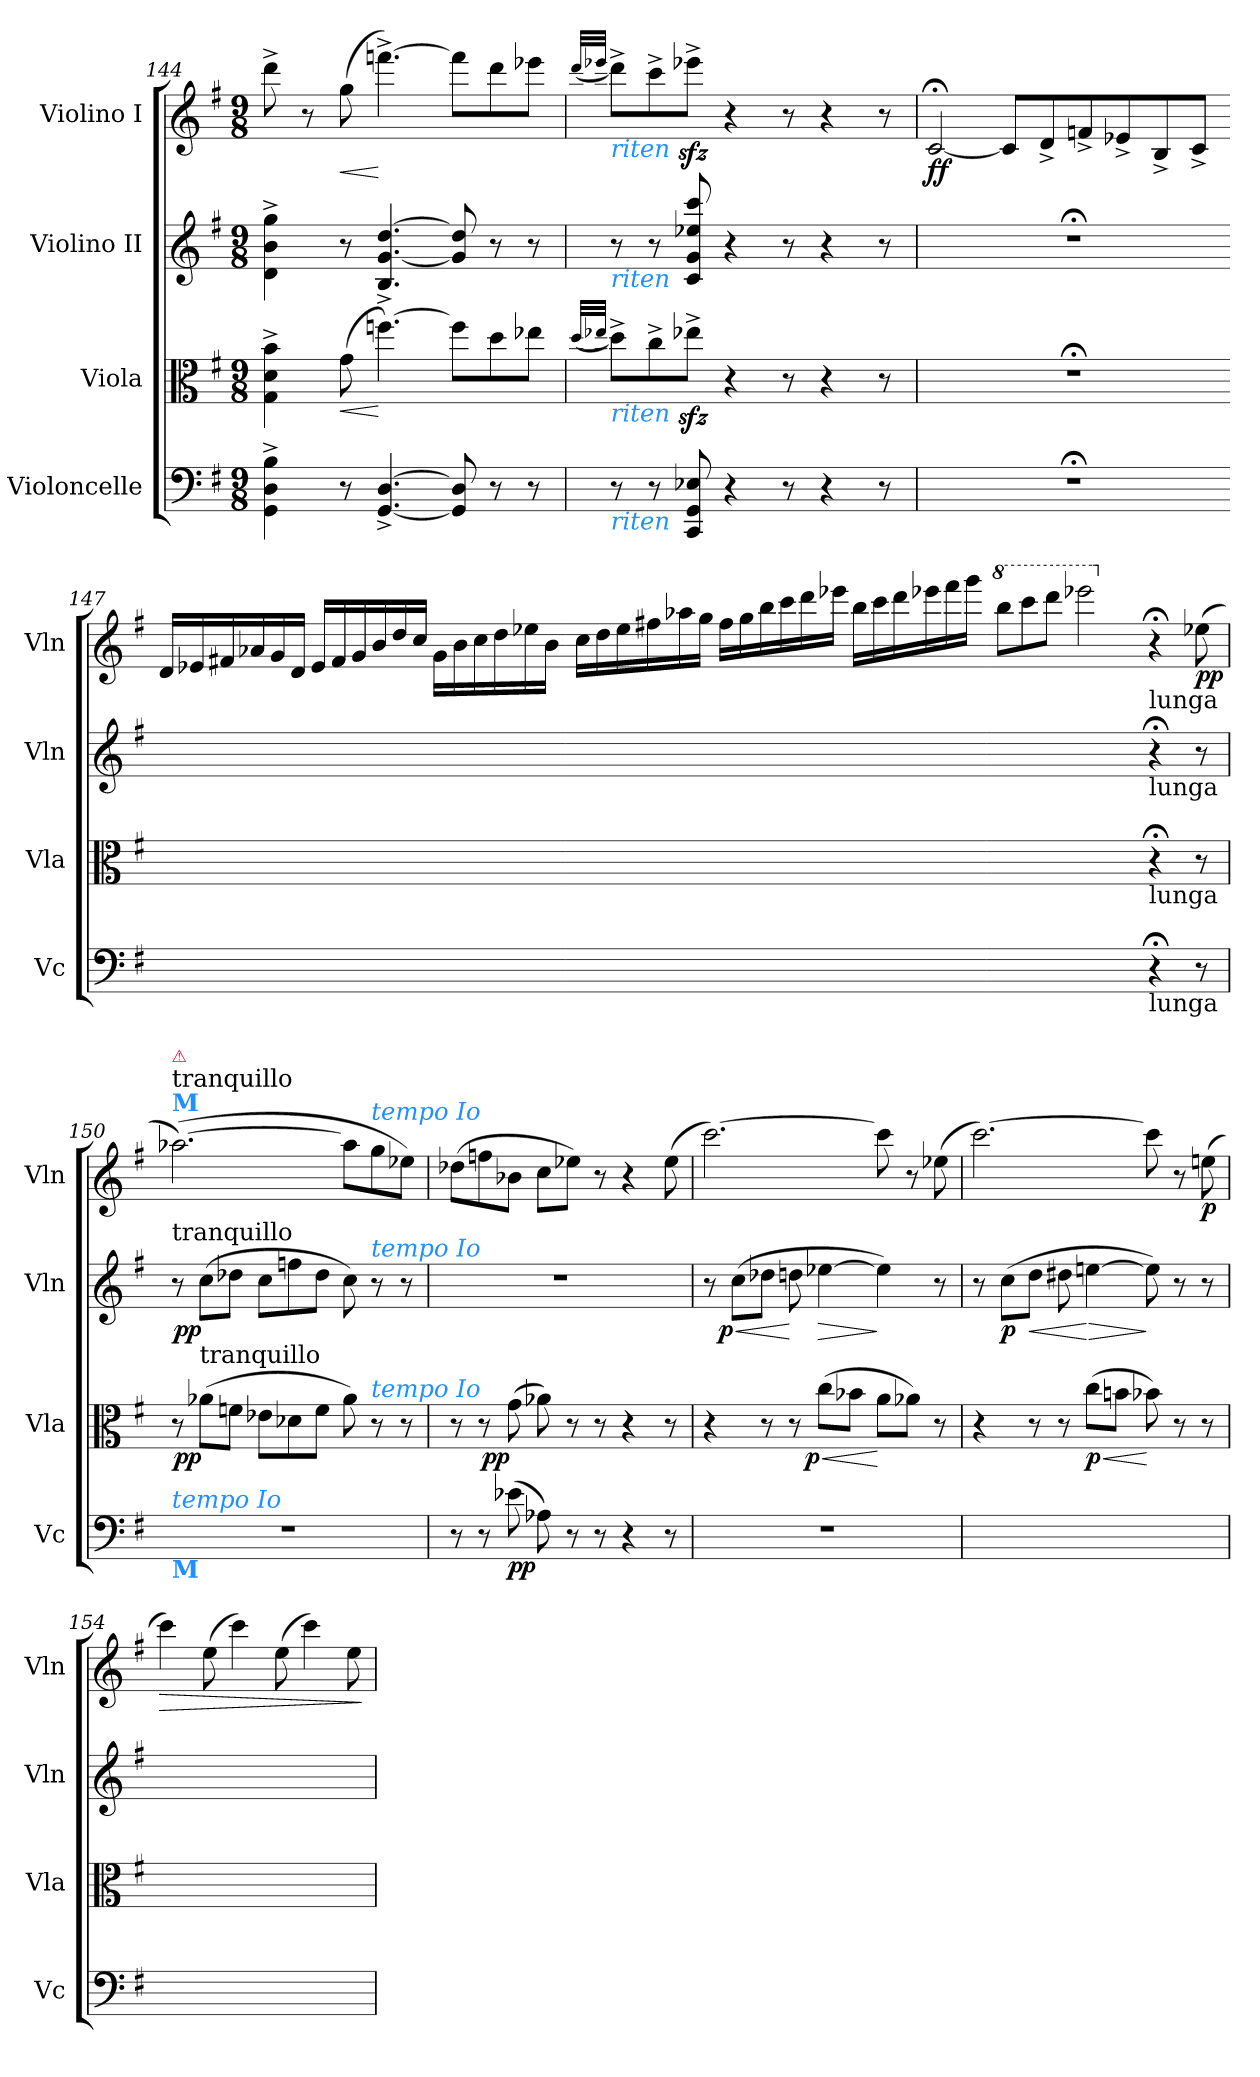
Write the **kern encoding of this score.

**kern	**dynam	**kern	**dynam	**kern	**dynam	**kern	**dynam
*part4	*part4	*part3	*part3	*part2	*part2	*part1	*part1
*staff4	*staff4	*staff3	*staff3	*staff2	*staff2	*staff1	*staff1
*I"Violoncelle	*	*I"Viola	*	*I"Violino II	*	*I"Violino I	*
*I'Vc	*	*I'Vla	*	*I'Vln	*	*I'Vln	*
*clefF4	*	*clefC3	*	*clefG2	*	*clefG2	*
*k[f#]	*	*k[f#]	*	*k[f#]	*	*k[f#]	*
*M9/8	*	*M9/8	*	*M9/8	*	*M9/8	*
=144	=144	=144	=144	=144	=144	=144	=144
4GG^\ 4D^\ 4B^\	.	4G^\ 4d^\ 4b^\	.	4d^\ 4b^\ 4gg^\	.	8ddd^\	.
.	.	.	.	.	.	8r	.
!	!	!	!LO:HP:b	!	!	!	!LO:HP:b
8r	.	(8g\	<	8r	.	(8gg\	<
[4.GG^>/ [4.D^>/	.	[4.ffn\)	[	4.B^/ [4.g^/ [4.dd^/	.	[4.fffn^\)	[
8GG]/ 8D]/	.	8ff\L]	.	8g]/ 8dd]/	.	8fff\L]	.
8r	.	8dd\	.	8r	.	8ddd\	.
8r	.	8ee-X\J	.	8r	.	8eee-X\J	.
=145	=145	=145	=145	=145	=145	=145	=145
.	.	(32qqdd/LLL	.	.	.	(32qqddd/LLL	.
.	.	32qqee-X/JJJ	.	.	.	32qqeee-X/JJJ	.
!	!	!	!	!	!	!LO:TX:b:i:color=dodgerblue:t=riten	!
!	!	!	!	!LO:TX:b:i:color=dodgerblue:t=riten	!	!	!
!	!	!LO:TX:b:i:color=dodgerblue:t=riten	!	!	!	!	!
!LO:TX:b:i:color=dodgerblue:t=riten	!	!	!	!	!	!	!
8r	.	8dd^\L)	.	8r	.	8ddd^\L)	.
8r	.	8cc^\	.	8r	.	8ccc^\	.
8CC/ 8GG/ 8E-X/	.	8ee-Xzz^\J	.	8c/ 8g/ 8ee-X/ 8ccc/	.	8eee-Xzz^\J	.
4r	.	4r	.	4r	.	4r	.
8r	.	8r	.	8r	.	8r	.
4r	.	4r	.	4r	.	4r	.
8r	.	8r	.	8r	.	8r	.
=146	=146	=146	=146	=146	=146	=146	=146
!	!	!	!	!	!	!LO:N:vis=2	!
8%9r;<	.	8%9r;<	.	8%9r;<	.	[4.c;</	ff
.	.	.	.	.	.	8c/L]	.
.	.	.	.	.	.	8d^/	.
.	.	.	.	.	.	8fn^/	.
.	.	.	.	.	.	8e-X^/	.
.	.	.	.	.	.	8B^/	.
.	.	.	.	.	.	8c^/J	.
=147-	=147-	=147-	=147-	=147-	=147-	=147-	=147-
8%9ryy	.	8%9ryy	.	8%9ryy	.	16d/LL	.
.	.	.	.	.	.	16e-X/	.
.	.	.	.	.	.	16f#X/	.
.	.	.	.	.	.	16a-X/	.
.	.	.	.	.	.	16g/	.
.	.	.	.	.	.	16d/JJ	.
.	.	.	.	.	.	16e-/LL	.
.	.	.	.	.	.	16f#/	.
.	.	.	.	.	.	16g/	.
.	.	.	.	.	.	16b/	.
.	.	.	.	.	.	16dd/	.
.	.	.	.	.	.	16cc/JJ	.
.	.	.	.	.	.	16g\LL	.
.	.	.	.	.	.	16b\	.
.	.	.	.	.	.	16cc\	.
.	.	.	.	.	.	16dd\	.
.	.	.	.	.	.	16ee-X\	.
.	.	.	.	.	.	16b\JJ	.
=148-	=148-	=148-	=148-	=148-	=148-	=148-	=148-
8%9ryy	.	8%9ryy	.	8%9ryy	.	16cc\LL	.
.	.	.	.	.	.	16dd\	.
.	.	.	.	.	.	16ee-\	.
.	.	.	.	.	.	16ff#X\	.
.	.	.	.	.	.	16aa-X\	.
.	.	.	.	.	.	16gg\JJ	.
.	.	.	.	.	.	16ff#\LL	.
.	.	.	.	.	.	16gg\	.
.	.	.	.	.	.	16bb\	.
.	.	.	.	.	.	16ccc\	.
.	.	.	.	.	.	16ddd\	.
.	.	.	.	.	.	16eee-X\JJ	.
.	.	.	.	.	.	16bb\LL	.
.	.	.	.	.	.	16ccc\	.
.	.	.	.	.	.	16ddd\	.
.	.	.	.	.	.	16eee-X\	.
.	.	.	.	.	.	16fff#\	.
.	.	.	.	.	.	16ggg\JJ	.
=149-	=149-	=149-	=149-	=149-	=149-	=149-	=149-
*	*	*	*	*	*	*8va	*
*	*	*	*	*	*	*Xtuplet	*
4ryy	.	4ryy	.	4ryy	.	12bbb\L	.
.	.	.	.	.	.	12cccc\	.
.	.	.	.	.	.	12dddd\J	.
2ryy	.	2ryy	.	2ryy	.	2eeee-X\	.
*	*	*	*	*	*	*X8va	*
!	!	!	!	!	!	!LO:TX:b:t=lunga	!
!	!	!	!	!LO:TX:b:t=lunga	!	!	!
!	!	!LO:TX:b:t=lunga	!	!	!	!	!
!LO:TX:b:t=lunga	!	!	!	!	!	!	!
4r;<	.	4r;<	.	4r;<	.	4r;<	.
8r	.	8r	.	8r	.	(8ee-X\	pp
=150	=150	=150	=150	=150	=150	=150	=150
!	!	!	!	!	!	!LO:TX:a:B:color=dodgerblue:t=M	!
!	!	!	!	!	!	!LO:TX:a:t=tranquillo	!
!	!	!	!	!	!	!LO:TX:a:color=crimson:t=⚠	!
!	!	!	!	!LO:TX:a:t=tranquillo	!	!	!
!LO:TX:b:B:color=dodgerblue:t=M	!	!	!	!	!	!	!
!LO:TX:a:i:color=dodgerblue:t=tempo Io	!	!	!	!	!	!	!
8%9r	.	8r	.	8r	.	([2.aa-X\)	.
!	!	!LO:TX:a:t=tranquillo	!	!	!	!	!
!	!	!	!LO:DY:rj	!	!LO:DY:rj	!	!
.	.	(8a-X\L	pp	(8cc\L	pp	.	.
.	.	8fn\J	.	8dd-X\J	.	.	.
.	.	8e-X\L	.	8cc\L	.	.	.
.	.	8d-X\	.	8ffn\	.	.	.
.	.	8f\J	.	8dd-\J	.	.	.
.	.	8a-\)	.	8cc\)	.	8aa-\L]	.
!	!	!	!	!	!	!LO:TX:a:i:color=dodgerblue:t=tempo Io	!
!	!	!	!	!LO:TX:a:i:color=dodgerblue:t=tempo Io	!	!	!
!	!	!LO:TX:a:i:color=dodgerblue:t=tempo Io	!	!	!	!	!
.	.	8r	.	8r	.	8gg\	.
.	.	8r	.	8r	.	8ee-X\J)	.
=151	=151	=151	=151	=151	=151	=151	=151
8r	.	8r	.	8%9r	.	(8dd-X\L	.
8r	.	8r	.	.	.	8ffn\	.
!	!	!	!LO:DY:rj	!	!	!	!
(8e-X\	pp	(8g\	pp	.	.	8b-X\J	.
8A-X\)	.	8a-X\)	.	.	.	8cc\L	.
8r	.	8r	.	.	.	8ee-X\J)	.
8r	.	8r	.	.	.	8r	.
4r	.	4r	.	.	.	4r	.
8r	.	8r	.	.	.	(8ee-\	.
=152	=152	=152	=152	=152	=152	=152	=152
8%9r	.	4r	.	8r	.	[2.ccc\)	.
!	!	!	!	!	!LO:HP:b	!	!
!	!	!	!	!	!LO:DY:n=1:rj	!	!
.	.	.	.	(8cc\L	< p	.	.
.	.	8r	.	8dd-X\J	.	.	.
.	.	8r	.	8ddn\	[	.	.
!	!	!	!LO:HP:b	!	!LO:HP:b	!	!
!	!	!	!LO:DY:n=1:rj	!	!	!	!
.	.	(8cc\L	< p	[4ee-X\	>	.	.
.	.	8b-X\J	.	.	.	.	.
.	.	8a\L	[	4ee-\])	]	8ccc\]	.
.	.	8a-X\J)	.	.	.	8r	.
.	.	8r	.	8r	.	(8ee-X\	.
=153	=153	=153	=153	=153	=153	=153	=153
8%9ryy	.	4r	.	8r	.	[2.ccc\)	.
.	.	.	.	(8cc\L	p	.	.
!	!	!	!	!	!LO:HP:b	!	!
.	.	8r	.	8dd\J	<	.	.
.	.	8r	.	8dd#X\	.	.	.
!	!	!	!LO:HP:b	!	!LO:HP:n=1:b	!	!
.	.	(8cc\L	< p	[4een\	[ >	.	.
.	.	8bn\J	.	.	.	.	.
.	.	8b-X\)	[	8ee\])	]	8ccc\]	.
.	.	8r	.	8r	.	8r	.
.	.	8r	.	8r	.	(8een\	p
=154	=154	=154	=154	=154	=154	=154	=154
!	!	!	!	!	!	!	!LO:HP:b
8%9ryy	.	8%9ryy	.	8%9ryy	.	4ccc\)	>
.	.	.	.	.	.	(8ee\	.
.	.	.	.	.	.	4ccc\)	.
.	.	.	.	.	.	(8ee\	.
.	.	.	.	.	.	4ccc\)	.
.	.	.	.	.	.	8ee\	.
.	.	.	.	.	.	.	]
=	=	=	=	=	=	=	=
*-	*-	*-	*-	*-	*-	*-	*-
